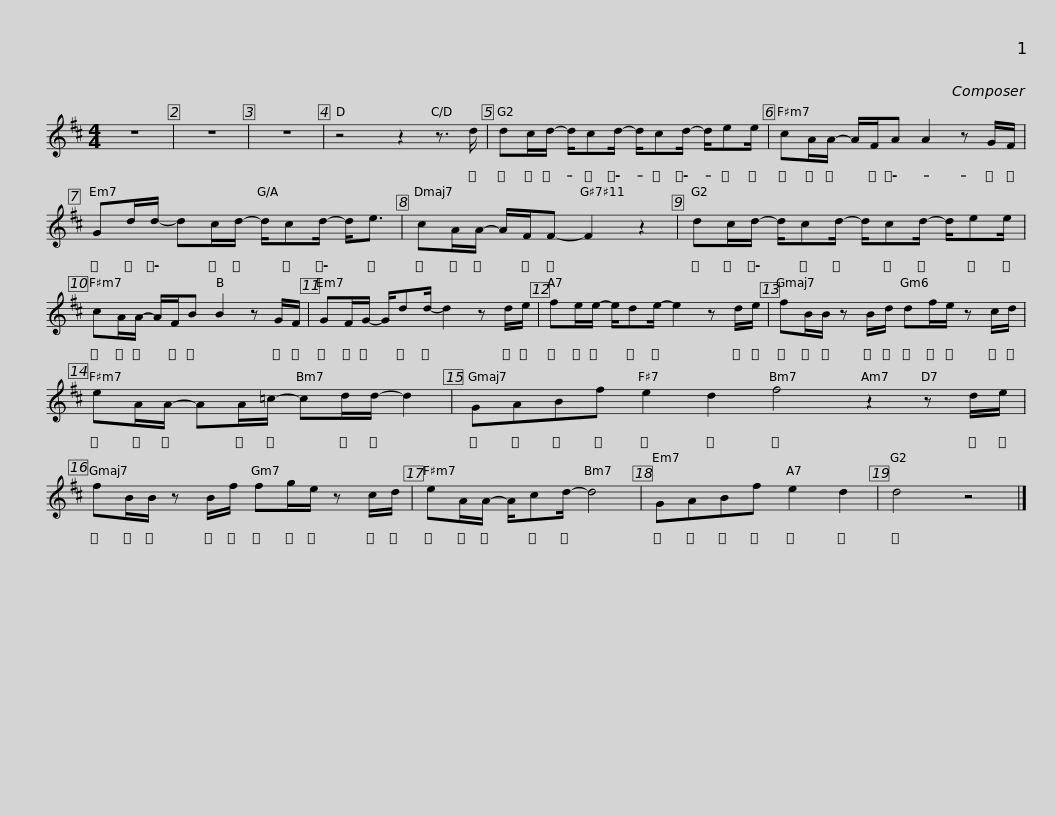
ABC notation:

X:1
L:1/8
M:4/4
I:linebreak $
K:D
V:1 treble
V:1
 z8 | z8 | z8 | z4 z2 z3/2 d/ |$ dc/d/- d/cd/- d/cd/- d/ee/ | %5
 cA/A/- A/F/A A2 z G/F/ | Gd/d/- dc/d/- d/cd/- d<e | cA/A/- A/F/F- F2 z2 |$ dc/d/- d/cd/- d/cd/- d/ee/ | cA/A/- A/F/B B2 z G/F/ | %10
 GF/G/- G/dd/- d2 z d/e/ | fe/e/- e/de/- e2 z d/e/ |$ fB/B/ z B/d/ df/e/ z c/d/ | eA/A/- AA/=c/- cd/d/- d2 | GABf e2 d2 f4 z2 z d/e/ |$ %15
 fB/B/ z B/f/ fg/e/ z c/d/ | eA/A/- A/cd/- d4 | GABf e2 d2 | d4 z4 |] %19
